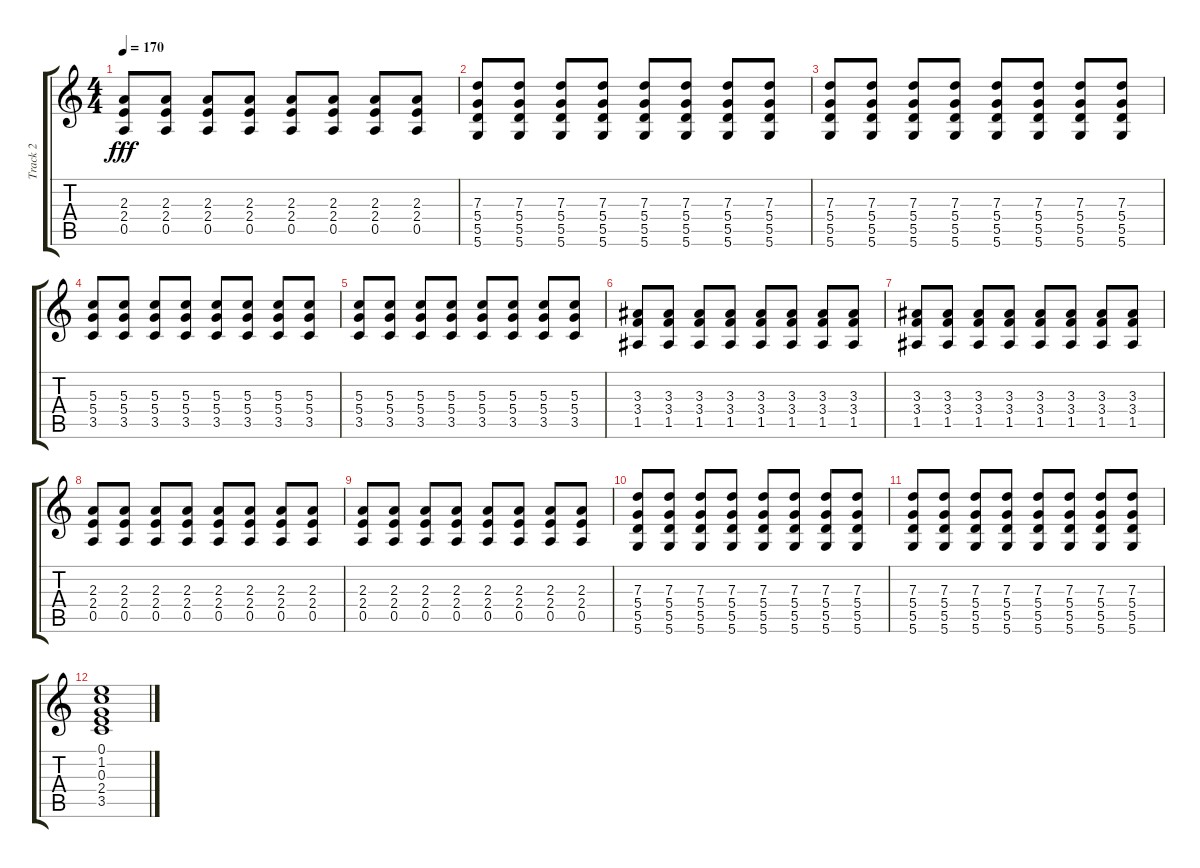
\track ("Track 2" "Track 2") {instrument overdrivenguitar}
\staff {score tabs}
\tuning (E4 B3 G3 D3 A2 D2) {hide}
\ts (4 4)
\tempo 170
\clef g2
\ks c
(2.3 2.4 0.5).8{dy fff} (2.3 2.4 0.5).8 (2.3 2.4 0.5).8 (2.3 2.4 0.5).8 (2.3 2.4 0.5).8 (2.3 2.4 0.5).8 (2.3 2.4 0.5).8 (2.3 2.4 0.5).8 |
(7.3 5.4 5.5 5.6).8 (7.3 5.4 5.5 5.6).8 (7.3 5.4 5.5 5.6).8 (7.3 5.4 5.5 5.6).8 (7.3 5.4 5.5 5.6).8 (7.3 5.4 5.5 5.6).8 (7.3 5.4 5.5 5.6).8 (7.3 5.4 5.5 5.6).8 |
(7.3 5.4 5.5 5.6).8 (7.3 5.4 5.5 5.6).8 (7.3 5.4 5.5 5.6).8 (7.3 5.4 5.5 5.6).8 (7.3 5.4 5.5 5.6).8 (7.3 5.4 5.5 5.6).8 (7.3 5.4 5.5 5.6).8 (7.3 5.4 5.5 5.6).8 |
(5.3 5.4 3.5).8 (5.3 5.4 3.5).8 (5.3 5.4 3.5).8 (5.3 5.4 3.5).8 (5.3 5.4 3.5).8 (5.3 5.4 3.5).8 (5.3 5.4 3.5).8 (5.3 5.4 3.5).8 |
(5.3 5.4 3.5).8 (5.3 5.4 3.5).8 (5.3 5.4 3.5).8 (5.3 5.4 3.5).8 (5.3 5.4 3.5).8 (5.3 5.4 3.5).8 (5.3 5.4 3.5).8 (5.3 5.4 3.5).8 |
(3.3 3.4 1.5).8 (3.3 3.4 1.5).8 (3.3 3.4 1.5).8 (3.3 3.4 1.5).8 (3.3 3.4 1.5).8 (3.3 3.4 1.5).8 (3.3 3.4 1.5).8 (3.3 3.4 1.5).8 |
(3.3 3.4 1.5).8 (3.3 3.4 1.5).8 (3.3 3.4 1.5).8 (3.3 3.4 1.5).8 (3.3 3.4 1.5).8 (3.3 3.4 1.5).8 (3.3 3.4 1.5).8 (3.3 3.4 1.5).8 |
(2.3 2.4 0.5).8 (2.3 2.4 0.5).8 (2.3 2.4 0.5).8 (2.3 2.4 0.5).8 (2.3 2.4 0.5).8 (2.3 2.4 0.5).8 (2.3 2.4 0.5).8 (2.3 2.4 0.5).8 |
(2.3 2.4 0.5).8 (2.3 2.4 0.5).8 (2.3 2.4 0.5).8 (2.3 2.4 0.5).8 (2.3 2.4 0.5).8 (2.3 2.4 0.5).8 (2.3 2.4 0.5).8 (2.3 2.4 0.5).8 |
(7.3 5.4 5.5 5.6).8 (7.3 5.4 5.5 5.6).8 (7.3 5.4 5.5 5.6).8 (7.3 5.4 5.5 5.6).8 (7.3 5.4 5.5 5.6).8 (7.3 5.4 5.5 5.6).8 (7.3 5.4 5.5 5.6).8 (7.3 5.4 5.5 5.6).8 |
(7.3 5.4 5.5 5.6).8 (7.3 5.4 5.5 5.6).8 (7.3 5.4 5.5 5.6).8 (7.3 5.4 5.5 5.6).8 (7.3 5.4 5.5 5.6).8 (7.3 5.4 5.5 5.6).8 (7.3 5.4 5.5 5.6).8 (7.3 5.4 5.5 5.6).8 |
(0.1 1.2 0.3 2.4 3.5).1
